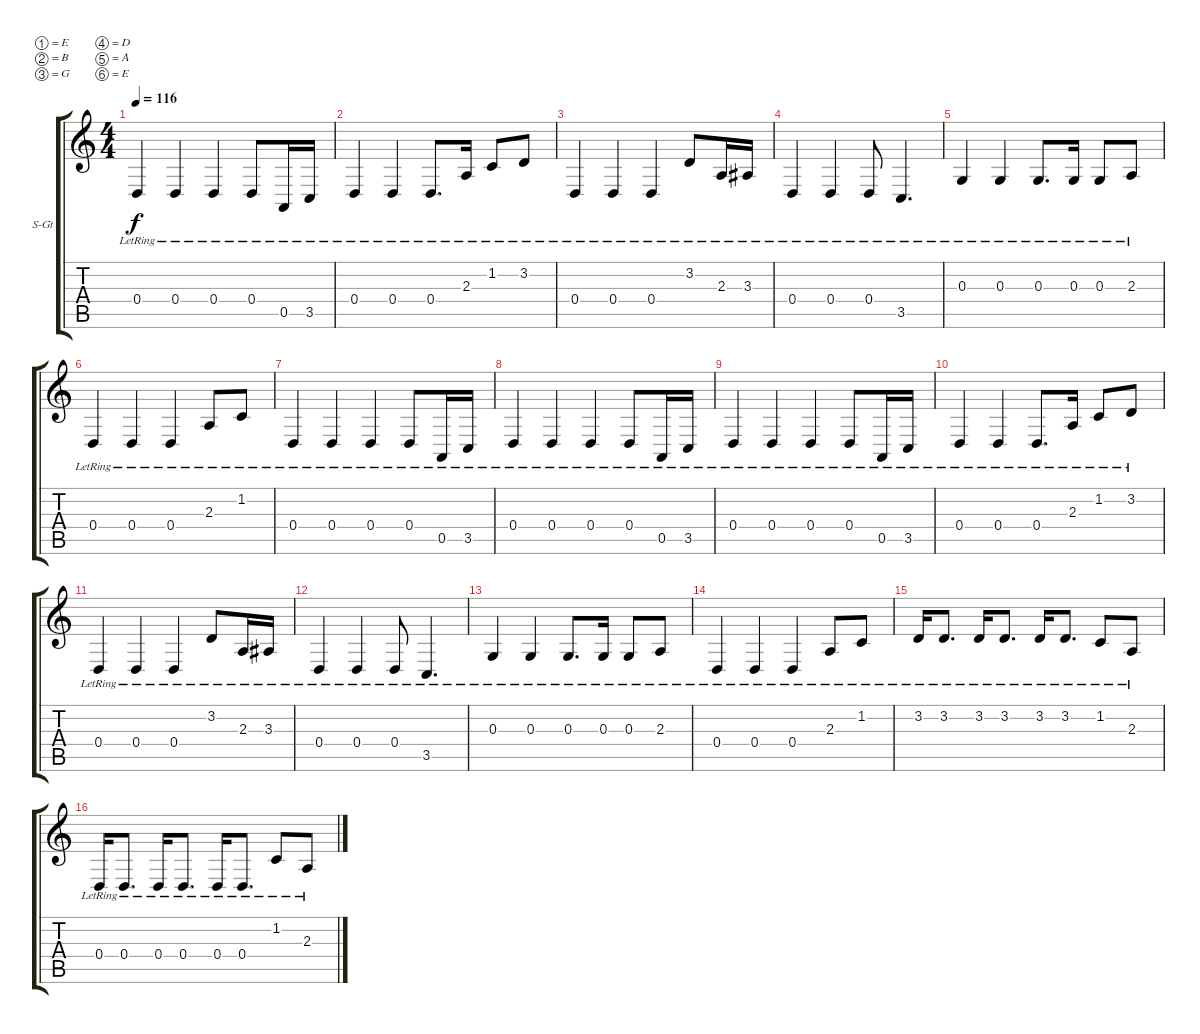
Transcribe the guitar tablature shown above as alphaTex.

\bracketExtendMode groupsimilarinstruments
\firstSystemTrackNameOrientation horizontal
\otherSystemsTrackNameOrientation horizontal
\track ("piano bas" "S-Gt") {instrument acousticgrandpiano}
\staff {score tabs}
\tuning (E3 B2 G2 D2 A1 E1)
\displaytranspose 12
\ts (4 4)
\tempo 116
\clef g2
\ks c
0.4{lr}.4{dy f} 0.4{lr}.4 0.4{lr}.4 0.4{lr}.8 0.5{lr}.16 3.5{lr}.16 |
0.4{lr}.4 0.4{lr}.4 0.4{lr}.8{d} 2.3{lr}.16 1.2{lr}.8 3.2{lr}.8 |
0.4{lr}.4 0.4{lr}.4 0.4{lr}.4 3.2{lr}.8 2.3{lr}.16 3.3{lr}.16 |
0.4{lr}.4 0.4{lr}.4 0.4{lr}.8 3.5{lr}.4{d} |
0.3{lr}.4 0.3{lr}.4 0.3{lr}.8{d} 0.3{lr}.16 0.3{lr}.8 2.3{lr}.8 |
0.4{lr}.4 0.4{lr}.4 0.4{lr}.4 2.3{lr}.8 1.2{lr}.8 |
0.4{lr}.4 0.4{lr}.4 0.4{lr}.4 0.4{lr}.8 0.5{lr}.16 3.5{lr}.16 |
0.4{lr}.4 0.4{lr}.4 0.4{lr}.4 0.4{lr}.8 0.5{lr}.16 3.5{lr}.16 |
0.4{lr}.4 0.4{lr}.4 0.4{lr}.4 0.4{lr}.8 0.5{lr}.16 3.5{lr}.16 |
0.4{lr}.4 0.4{lr}.4 0.4{lr}.8{d} 2.3{lr}.16 1.2{lr}.8 3.2{lr}.8 |
0.4{lr}.4 0.4{lr}.4 0.4{lr}.4 3.2{lr}.8 2.3{lr}.16 3.3{lr}.16 |
0.4{lr}.4 0.4{lr}.4 0.4{lr}.8 3.5{lr}.4{d} |
0.3{lr}.4 0.3{lr}.4 0.3{lr}.8{d} 0.3{lr}.16 0.3{lr}.8 2.3{lr}.8 |
0.4{lr}.4 0.4{lr}.4 0.4{lr}.4 2.3{lr}.8 1.2{lr}.8 |
3.2{lr}.16 3.2{lr}.8{d} 3.2{lr}.16 3.2{lr}.8{d} 3.2{lr}.16 3.2{lr}.8{d} 1.2{lr}.8 2.3{lr}.8 |
0.4{lr}.16 0.4{lr}.8{d} 0.4{lr}.16 0.4{lr}.8{d} 0.4{lr}.16 0.4{lr}.8{d} 1.2{lr}.8 2.3{lr}.8
